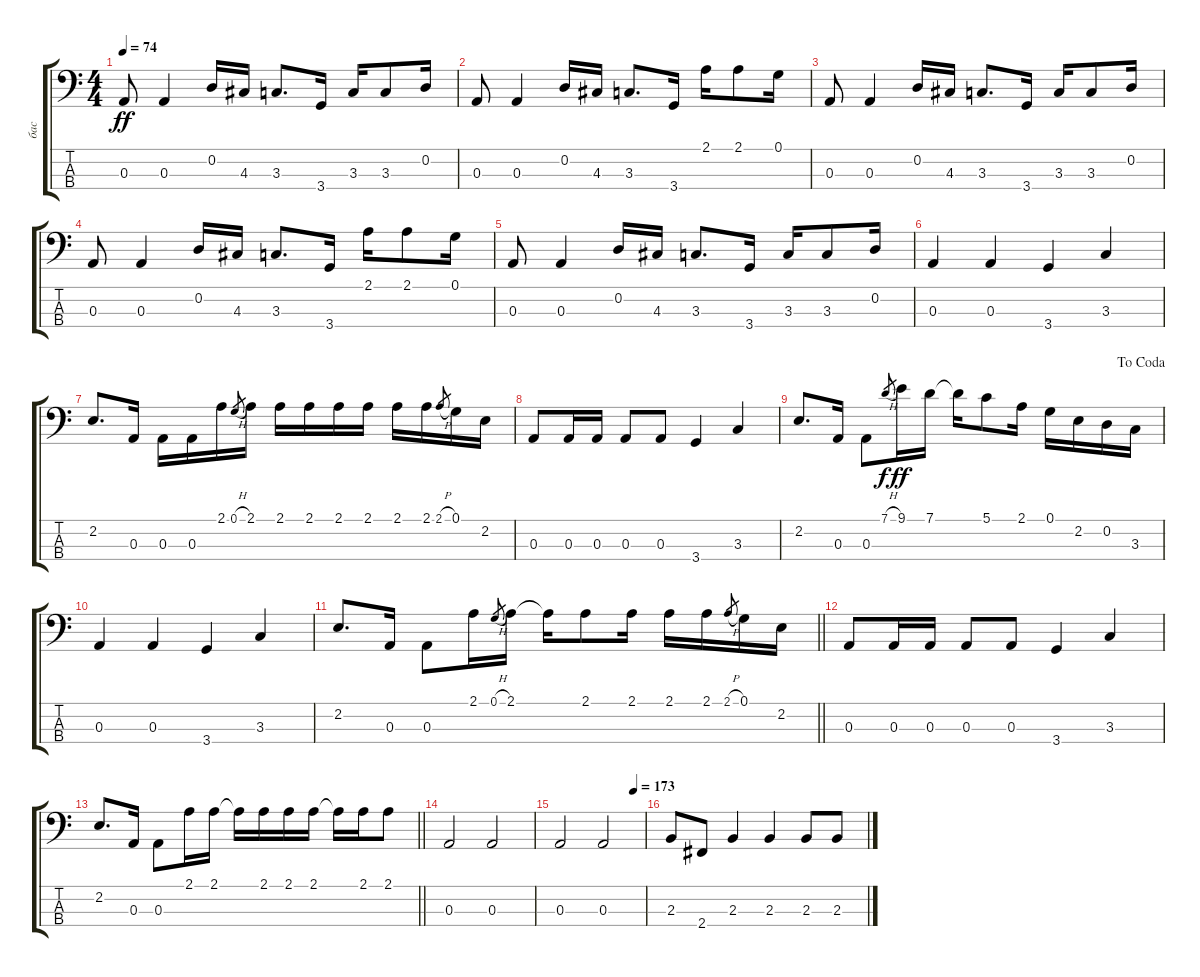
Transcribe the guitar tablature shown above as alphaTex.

\track ("бас" "бас") {instrument electricbassfinger}
\staff {score tabs}
\tuning (G2 D2 A1 E1) {hide}
\ts (4 4)
\tempo 74
\clef f4
\ks aminor
0.3.8{dy ff} 0.3.4 0.2.16 4.3.16 3.3.8{d} 3.4.16 3.3.16 3.3.8 0.2.16 |
0.3.8 0.3.4 0.2.16 4.3.16 3.3.8{d} 3.4.16 2.1.16 2.1.8 0.1.16 |
0.3.8 0.3.4 0.2.16 4.3.16 3.3.8{d} 3.4.16 3.3.16 3.3.8 0.2.16 |
0.3.8 0.3.4 0.2.16 4.3.16 3.3.8{d} 3.4.16 2.1.16 2.1.8 0.1.16 |
0.3.8 0.3.4 0.2.16 4.3.16 3.3.8{d} 3.4.16 3.3.16 3.3.8 0.2.16 |
0.3.4 0.3.4 3.4.4 3.3.4 |
2.2.8{d} 0.3.16 0.3.16 0.3.16 2.1.16 0.1{h}.8{gr} 2.1.16 2.1.16 2.1.16 2.1.16 2.1.16 2.1.16 2.1.16 2.1{h}.8{gr} 0.1.16 2.2.16 |
0.3.8 0.3.16 0.3.16 0.3.8 0.3.8 3.4.4 3.3.4 |
\jump dacoda
2.2.8{d} 0.3.16 0.3.8 7.1{h}.8{gr dy f} 9.1.16{dy ff} 7.1.16 7.1{t}.16 5.1.8 2.1.16 0.1.16 2.2.16 0.2.16 3.3.16 |
0.3.4 0.3.4 3.4.4 3.3.4 |
\barLineRight lightlight
2.2.8{d} 0.3.16 0.3.8 2.1.16 0.1{h}.8{gr} 2.1.16 2.1{t}.16 2.1.8 2.1.16 2.1.16 2.1.16 2.1{h}.8{gr} 0.1.16 2.2.16 |
\section ("" "")
0.3.8 0.3.16 0.3.16 0.3.8 0.3.8 3.4.4 3.3.4 |
\barLineRight lightlight
2.2.8{d} 0.3.16 0.3.8 2.1.16 2.1.16 2.1{t}.16 2.1.16 2.1.16 2.1.16 2.1{t}.16 2.1.16 2.1.8 |
0.3.2 0.3.2 |
\tempo (173 0.875)
0.3.2 0.3.2 |
2.3.8 2.4.8 2.3.4 2.3.4 2.3.8 2.3.8
